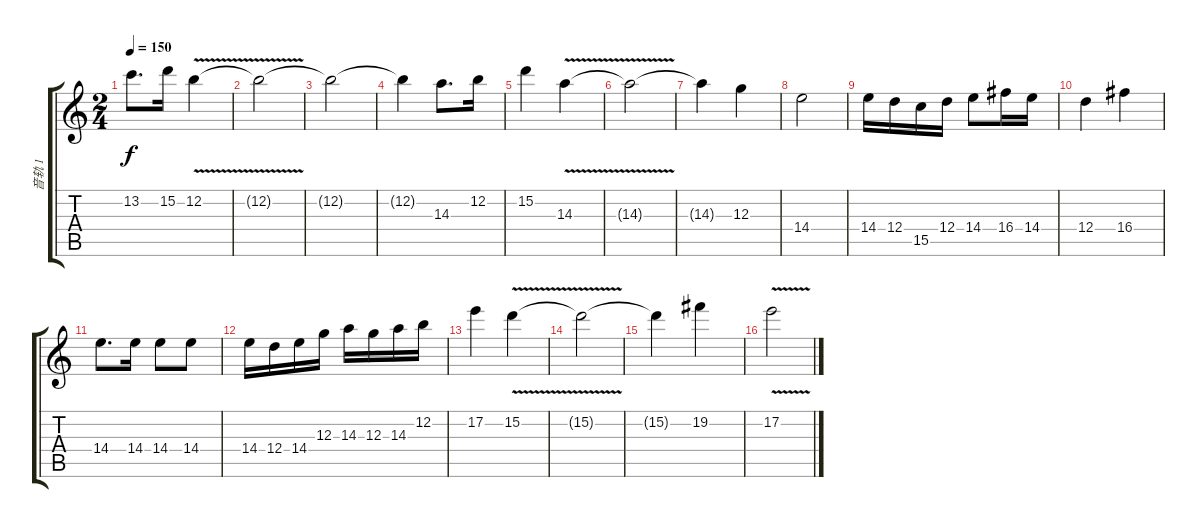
\track ("音轨 1" "音轨 1") {instrument acousticguitarsteel}
\staff {score tabs}
\tuning (E4 B3 G3 D3 A2 E2) {hide}
\ts (2 4)
\tempo 150
\clef g2
\ks c
13.2.8{d dy f} 15.2.16 12.2{v}.4 |
12.2{t}.2 |
12.2{t}.2 |
12.2{t}.4 14.3.8{d} 12.2.16 |
15.2.4 14.3{v}.4 |
14.3{t}.2 |
14.3{t}.4 12.3.4 |
14.4.2 |
14.4.16 12.4.16 15.5.16 12.4.16 14.4.8 16.4.16 14.4.16 |
12.4.4 16.4.4 |
14.4.8{d} 14.4.16 14.4.8 14.4.8 |
14.4.16 12.4.16 14.4.16 12.3.16 14.3.16 12.3.16 14.3.16 12.2.16 |
17.2.4 15.2{v}.4 |
15.2{t}.2 |
15.2{t}.4 19.2.4 |
17.2{v}.2
